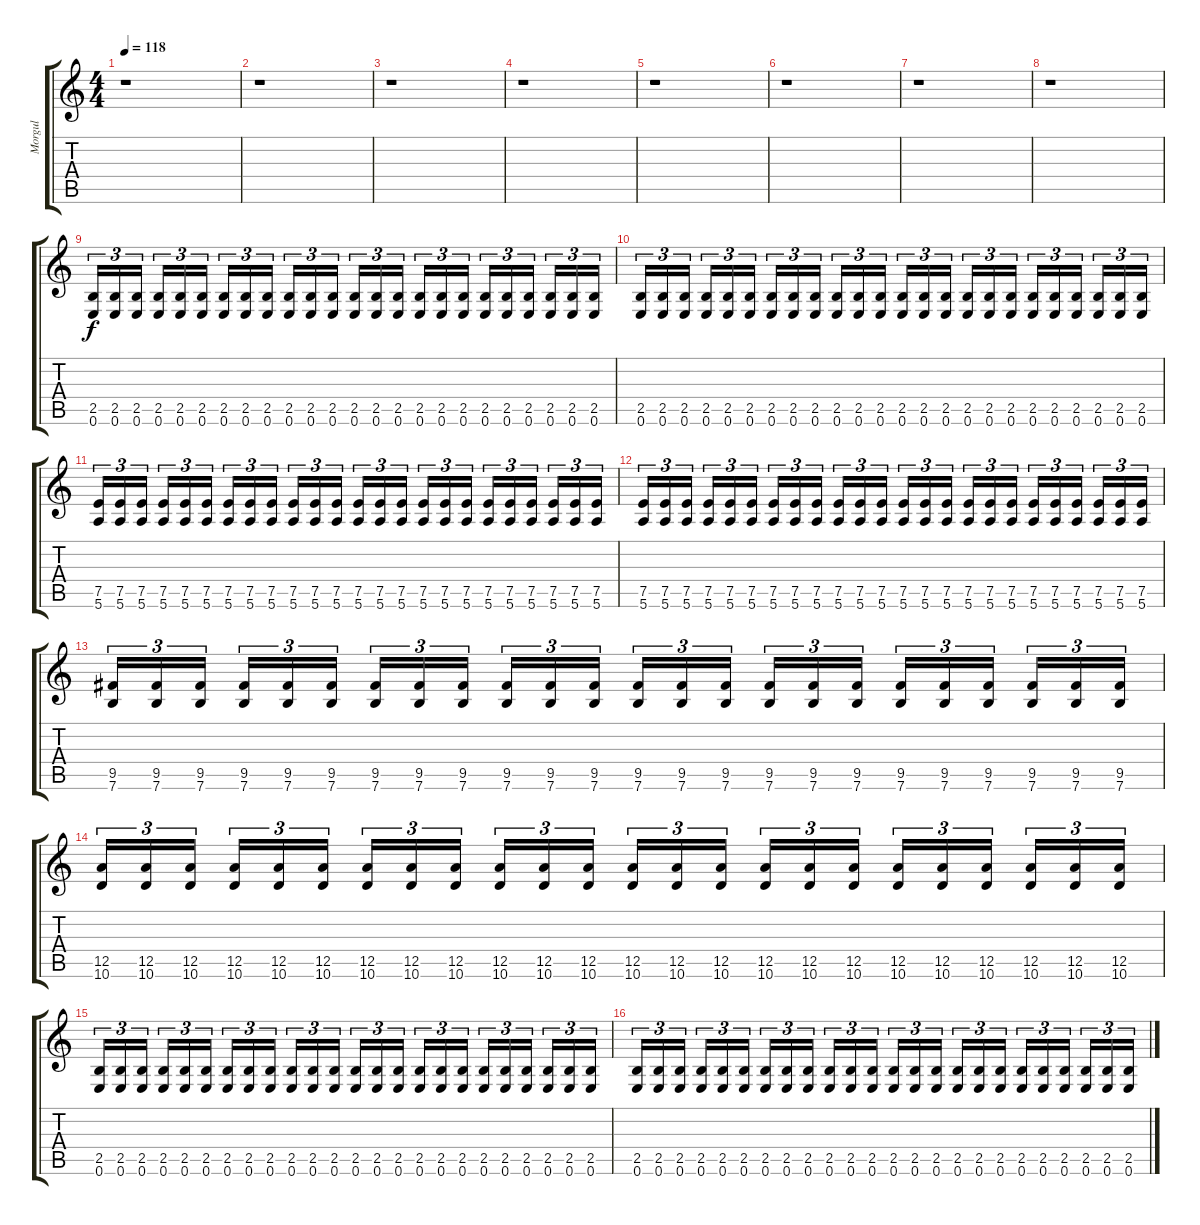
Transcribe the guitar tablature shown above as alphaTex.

\track ("Morgul" "Morgul") {instrument distortionguitar}
\staff {score tabs}
\tuning (E4 B3 G3 D3 A2 E2) {hide}
\ts (4 4)
\tempo 118
\clef g2
\ks c
r.1{dy f} |
r.1 |
r.1 |
r.1 |
r.1 |
r.1 |
r.1 |
r.1 |
(2.5 0.6).16{tu (3 2)} (2.5 0.6).16{tu (3 2)} (2.5 0.6).16{tu (3 2)} (2.5 0.6).16{tu (3 2)} (2.5 0.6).16{tu (3 2)} (2.5 0.6).16{tu (3 2)} (2.5 0.6).16{tu (3 2)} (2.5 0.6).16{tu (3 2)} (2.5 0.6).16{tu (3 2)} (2.5 0.6).16{tu (3 2)} (2.5 0.6).16{tu (3 2)} (2.5 0.6).16{tu (3 2)} (2.5 0.6).16{tu (3 2)} (2.5 0.6).16{tu (3 2)} (2.5 0.6).16{tu (3 2)} (2.5 0.6).16{tu (3 2)} (2.5 0.6).16{tu (3 2)} (2.5 0.6).16{tu (3 2)} (2.5 0.6).16{tu (3 2)} (2.5 0.6).16{tu (3 2)} (2.5 0.6).16{tu (3 2)} (2.5 0.6).16{tu (3 2)} (2.5 0.6).16{tu (3 2)} (2.5 0.6).16{tu (3 2)} |
(2.5 0.6).16{tu (3 2)} (2.5 0.6).16{tu (3 2)} (2.5 0.6).16{tu (3 2)} (2.5 0.6).16{tu (3 2)} (2.5 0.6).16{tu (3 2)} (2.5 0.6).16{tu (3 2)} (2.5 0.6).16{tu (3 2)} (2.5 0.6).16{tu (3 2)} (2.5 0.6).16{tu (3 2)} (2.5 0.6).16{tu (3 2)} (2.5 0.6).16{tu (3 2)} (2.5 0.6).16{tu (3 2)} (2.5 0.6).16{tu (3 2)} (2.5 0.6).16{tu (3 2)} (2.5 0.6).16{tu (3 2)} (2.5 0.6).16{tu (3 2)} (2.5 0.6).16{tu (3 2)} (2.5 0.6).16{tu (3 2)} (2.5 0.6).16{tu (3 2)} (2.5 0.6).16{tu (3 2)} (2.5 0.6).16{tu (3 2)} (2.5 0.6).16{tu (3 2)} (2.5 0.6).16{tu (3 2)} (2.5 0.6).16{tu (3 2)} |
(7.5 5.6).16{tu (3 2)} (7.5 5.6).16{tu (3 2)} (7.5 5.6).16{tu (3 2)} (7.5 5.6).16{tu (3 2)} (7.5 5.6).16{tu (3 2)} (7.5 5.6).16{tu (3 2)} (7.5 5.6).16{tu (3 2)} (7.5 5.6).16{tu (3 2)} (7.5 5.6).16{tu (3 2)} (7.5 5.6).16{tu (3 2)} (7.5 5.6).16{tu (3 2)} (7.5 5.6).16{tu (3 2)} (7.5 5.6).16{tu (3 2)} (7.5 5.6).16{tu (3 2)} (7.5 5.6).16{tu (3 2)} (7.5 5.6).16{tu (3 2)} (7.5 5.6).16{tu (3 2)} (7.5 5.6).16{tu (3 2)} (7.5 5.6).16{tu (3 2)} (7.5 5.6).16{tu (3 2)} (7.5 5.6).16{tu (3 2)} (7.5 5.6).16{tu (3 2)} (7.5 5.6).16{tu (3 2)} (7.5 5.6).16{tu (3 2)} |
(7.5 5.6).16{tu (3 2)} (7.5 5.6).16{tu (3 2)} (7.5 5.6).16{tu (3 2)} (7.5 5.6).16{tu (3 2)} (7.5 5.6).16{tu (3 2)} (7.5 5.6).16{tu (3 2)} (7.5 5.6).16{tu (3 2)} (7.5 5.6).16{tu (3 2)} (7.5 5.6).16{tu (3 2)} (7.5 5.6).16{tu (3 2)} (7.5 5.6).16{tu (3 2)} (7.5 5.6).16{tu (3 2)} (7.5 5.6).16{tu (3 2)} (7.5 5.6).16{tu (3 2)} (7.5 5.6).16{tu (3 2)} (7.5 5.6).16{tu (3 2)} (7.5 5.6).16{tu (3 2)} (7.5 5.6).16{tu (3 2)} (7.5 5.6).16{tu (3 2)} (7.5 5.6).16{tu (3 2)} (7.5 5.6).16{tu (3 2)} (7.5 5.6).16{tu (3 2)} (7.5 5.6).16{tu (3 2)} (7.5 5.6).16{tu (3 2)} |
(9.5 7.6).16{tu (3 2)} (9.5 7.6).16{tu (3 2)} (9.5 7.6).16{tu (3 2)} (9.5 7.6).16{tu (3 2)} (9.5 7.6).16{tu (3 2)} (9.5 7.6).16{tu (3 2)} (9.5 7.6).16{tu (3 2)} (9.5 7.6).16{tu (3 2)} (9.5 7.6).16{tu (3 2)} (9.5 7.6).16{tu (3 2)} (9.5 7.6).16{tu (3 2)} (9.5 7.6).16{tu (3 2)} (9.5 7.6).16{tu (3 2)} (9.5 7.6).16{tu (3 2)} (9.5 7.6).16{tu (3 2)} (9.5 7.6).16{tu (3 2)} (9.5 7.6).16{tu (3 2)} (9.5 7.6).16{tu (3 2)} (9.5 7.6).16{tu (3 2)} (9.5 7.6).16{tu (3 2)} (9.5 7.6).16{tu (3 2)} (9.5 7.6).16{tu (3 2)} (9.5 7.6).16{tu (3 2)} (9.5 7.6).16{tu (3 2)} |
(12.5 10.6).16{tu (3 2)} (12.5 10.6).16{tu (3 2)} (12.5 10.6).16{tu (3 2)} (12.5 10.6).16{tu (3 2)} (12.5 10.6).16{tu (3 2)} (12.5 10.6).16{tu (3 2)} (12.5 10.6).16{tu (3 2)} (12.5 10.6).16{tu (3 2)} (12.5 10.6).16{tu (3 2)} (12.5 10.6).16{tu (3 2)} (12.5 10.6).16{tu (3 2)} (12.5 10.6).16{tu (3 2)} (12.5 10.6).16{tu (3 2)} (12.5 10.6).16{tu (3 2)} (12.5 10.6).16{tu (3 2)} (12.5 10.6).16{tu (3 2)} (12.5 10.6).16{tu (3 2)} (12.5 10.6).16{tu (3 2)} (12.5 10.6).16{tu (3 2)} (12.5 10.6).16{tu (3 2)} (12.5 10.6).16{tu (3 2)} (12.5 10.6).16{tu (3 2)} (12.5 10.6).16{tu (3 2)} (12.5 10.6).16{tu (3 2)} |
(2.5 0.6).16{tu (3 2)} (2.5 0.6).16{tu (3 2)} (2.5 0.6).16{tu (3 2)} (2.5 0.6).16{tu (3 2)} (2.5 0.6).16{tu (3 2)} (2.5 0.6).16{tu (3 2)} (2.5 0.6).16{tu (3 2)} (2.5 0.6).16{tu (3 2)} (2.5 0.6).16{tu (3 2)} (2.5 0.6).16{tu (3 2)} (2.5 0.6).16{tu (3 2)} (2.5 0.6).16{tu (3 2)} (2.5 0.6).16{tu (3 2)} (2.5 0.6).16{tu (3 2)} (2.5 0.6).16{tu (3 2)} (2.5 0.6).16{tu (3 2)} (2.5 0.6).16{tu (3 2)} (2.5 0.6).16{tu (3 2)} (2.5 0.6).16{tu (3 2)} (2.5 0.6).16{tu (3 2)} (2.5 0.6).16{tu (3 2)} (2.5 0.6).16{tu (3 2)} (2.5 0.6).16{tu (3 2)} (2.5 0.6).16{tu (3 2)} |
(2.5 0.6).16{tu (3 2)} (2.5 0.6).16{tu (3 2)} (2.5 0.6).16{tu (3 2)} (2.5 0.6).16{tu (3 2)} (2.5 0.6).16{tu (3 2)} (2.5 0.6).16{tu (3 2)} (2.5 0.6).16{tu (3 2)} (2.5 0.6).16{tu (3 2)} (2.5 0.6).16{tu (3 2)} (2.5 0.6).16{tu (3 2)} (2.5 0.6).16{tu (3 2)} (2.5 0.6).16{tu (3 2)} (2.5 0.6).16{tu (3 2)} (2.5 0.6).16{tu (3 2)} (2.5 0.6).16{tu (3 2)} (2.5 0.6).16{tu (3 2)} (2.5 0.6).16{tu (3 2)} (2.5 0.6).16{tu (3 2)} (2.5 0.6).16{tu (3 2)} (2.5 0.6).16{tu (3 2)} (2.5 0.6).16{tu (3 2)} (2.5 0.6).16{tu (3 2)} (2.5 0.6).16{tu (3 2)} (2.5 0.6).16{tu (3 2)}
